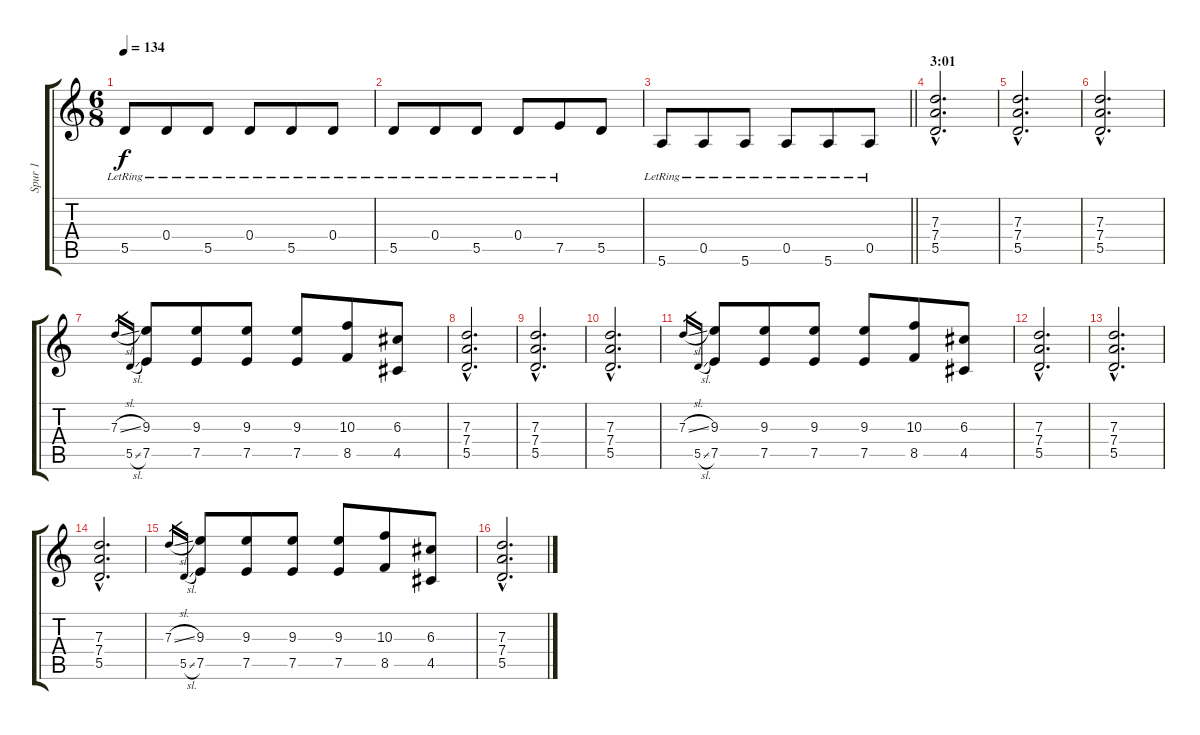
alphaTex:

\track ("Spur 1" "Spur 1") {instrument overdrivenguitar}
\staff {score tabs}
\tuning (E4 B3 G3 D3 A2 E2) {hide}
\ts (6 8)
\tempo 134
\clef g2
\ks c
5.5{lr}.8{dy f} 0.4{lr}.8 5.5{lr}.8 0.4{lr}.8 5.5{lr}.8 0.4{lr}.8 |
5.5{lr}.8 0.4{lr}.8 5.5{lr}.8 0.4{lr}.8 7.5{lr}.8 5.5.8 |
\barLineRight lightlight
5.6{lr}.8 0.5{lr}.8 5.6{lr}.8 0.5{lr}.8 5.6{lr}.8 0.5{lr}.8 |
\section ("" "3:01")
(7.3{hac} 7.4{hac} 5.5{hac}).2{d} |
(7.3{hac} 7.4{hac} 5.5{hac}).2{d} |
(7.3{hac} 7.4{hac} 5.5{hac}).2{d} |
7.3{sl}.16{gr} 5.5{sl}.16{gr} (9.3 7.5).8 (9.3 7.5).8 (9.3 7.5).8 (9.3 7.5).8 (10.3 8.5).8 (6.3 4.5).8 |
(7.3{hac} 7.4{hac} 5.5{hac}).2{d} |
(7.3{hac} 7.4{hac} 5.5{hac}).2{d} |
(7.3{hac} 7.4{hac} 5.5{hac}).2{d} |
7.3{sl}.16{gr} 5.5{sl}.16{gr} (9.3 7.5).8 (9.3 7.5).8 (9.3 7.5).8 (9.3 7.5).8 (10.3 8.5).8 (6.3 4.5).8 |
(7.3{hac} 7.4{hac} 5.5{hac}).2{d} |
(7.3{hac} 7.4{hac} 5.5{hac}).2{d} |
(7.3{hac} 7.4{hac} 5.5{hac}).2{d} |
7.3{sl}.16{gr} 5.5{sl}.16{gr} (9.3 7.5).8 (9.3 7.5).8 (9.3 7.5).8 (9.3 7.5).8 (10.3 8.5).8 (6.3 4.5).8 |
(7.3{hac} 7.4{hac} 5.5{hac}).2{d}
